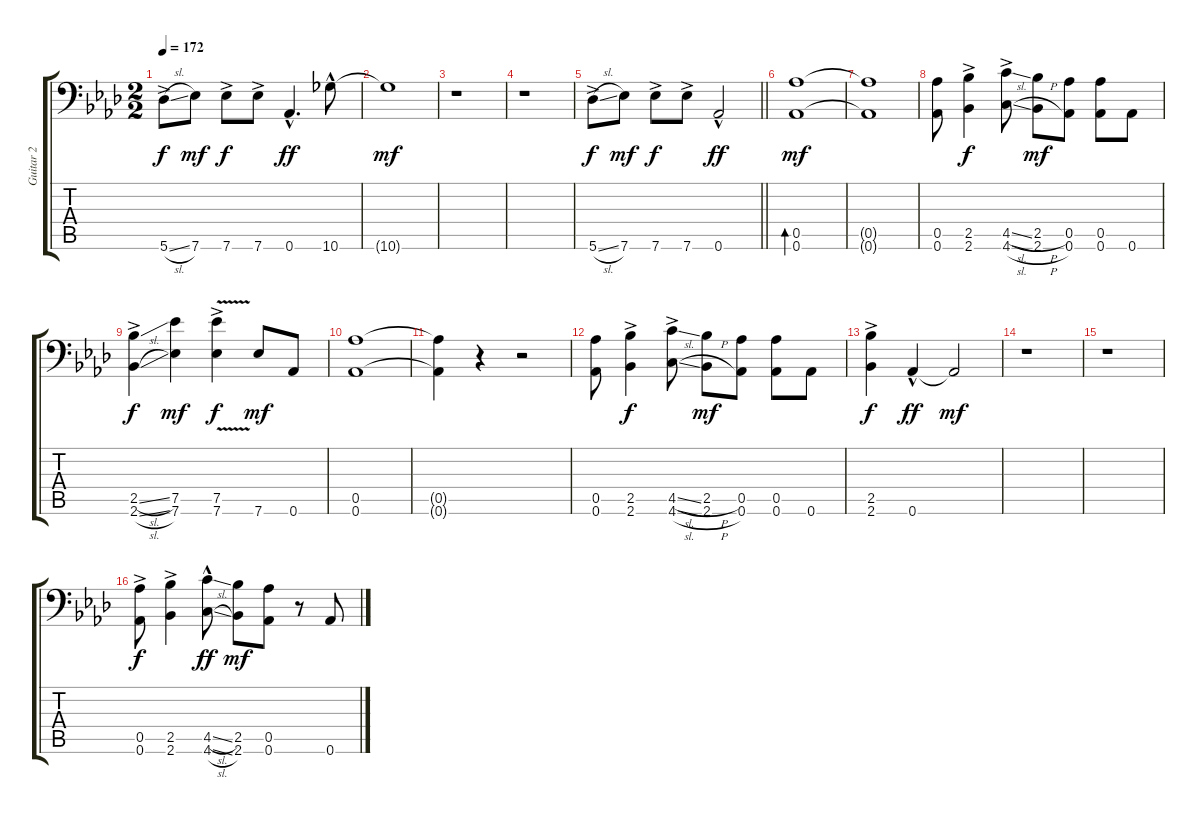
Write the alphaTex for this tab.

\track ("Guitar 2" "Guitar 2") {instrument electricguitarclean}
\staff {score tabs}
\tuning (Eb4 Ab3 Eb3 Db3 Ab2 Ab1) {hide}
\ts (2 2)
\tempo 172
\clef f4
\ks ab
5.6{sl ac}.8{dy f} 7.6.8{dy mf} 7.6{ac}.8{dy f} 7.6{ac}.8 0.6{hac}.4{d dy ff} 10.6{hac}.8 |
10.6{t}.1{dy mf} |
r.1 |
r.1 |
\barLineRight lightlight
5.6{sl ac}.8{dy f} 7.6.8{dy mf} 7.6{ac}.8{dy f} 7.6{ac}.8 0.6{hac}.2{dy ff} |
(0.5 0.6).1{bd 30 dy mf} |
(0.5{t} 0.6{t}).1 |
(0.5 0.6).8 (2.5{ac} 2.6{ac}).4{dy f} (4.5{sl ac} 4.6{sl ac}).8 (2.5{h} 2.6{h}).8{dy mf} (0.5 0.6).8 (0.5 0.6).8 0.6.8 |
(2.5{sl ac} 2.6{sl ac}).4{dy f} (7.5 7.6).4{dy mf} (7.5{v ac} 7.6{v ac}).4{dy f} 7.6.8{dy mf} 0.6.8 |
(0.5 0.6).1 |
(0.5{t} 0.6{t}).4 r.4 r.2 |
(0.5 0.6).8 (2.5{ac} 2.6{ac}).4{dy f} (4.5{sl ac} 4.6{sl ac}).8 (2.5{h} 2.6{h}).8{dy mf} (0.5 0.6).8 (0.5 0.6).8 0.6.8 |
(2.5{ac} 2.6{ac}).4{dy f} 0.6{hac}.4{dy ff} 0.6{t}.2{dy mf} |
r.1 |
r.1 |
(0.5{ac} 0.6{ac}).8{dy f} (2.5{ac} 2.6{ac}).4 (4.5{sl hac} 4.6{sl hac}).8{dy ff} (2.5 2.6).8{dy mf} (0.5 0.6).8 r.8 0.6.8
